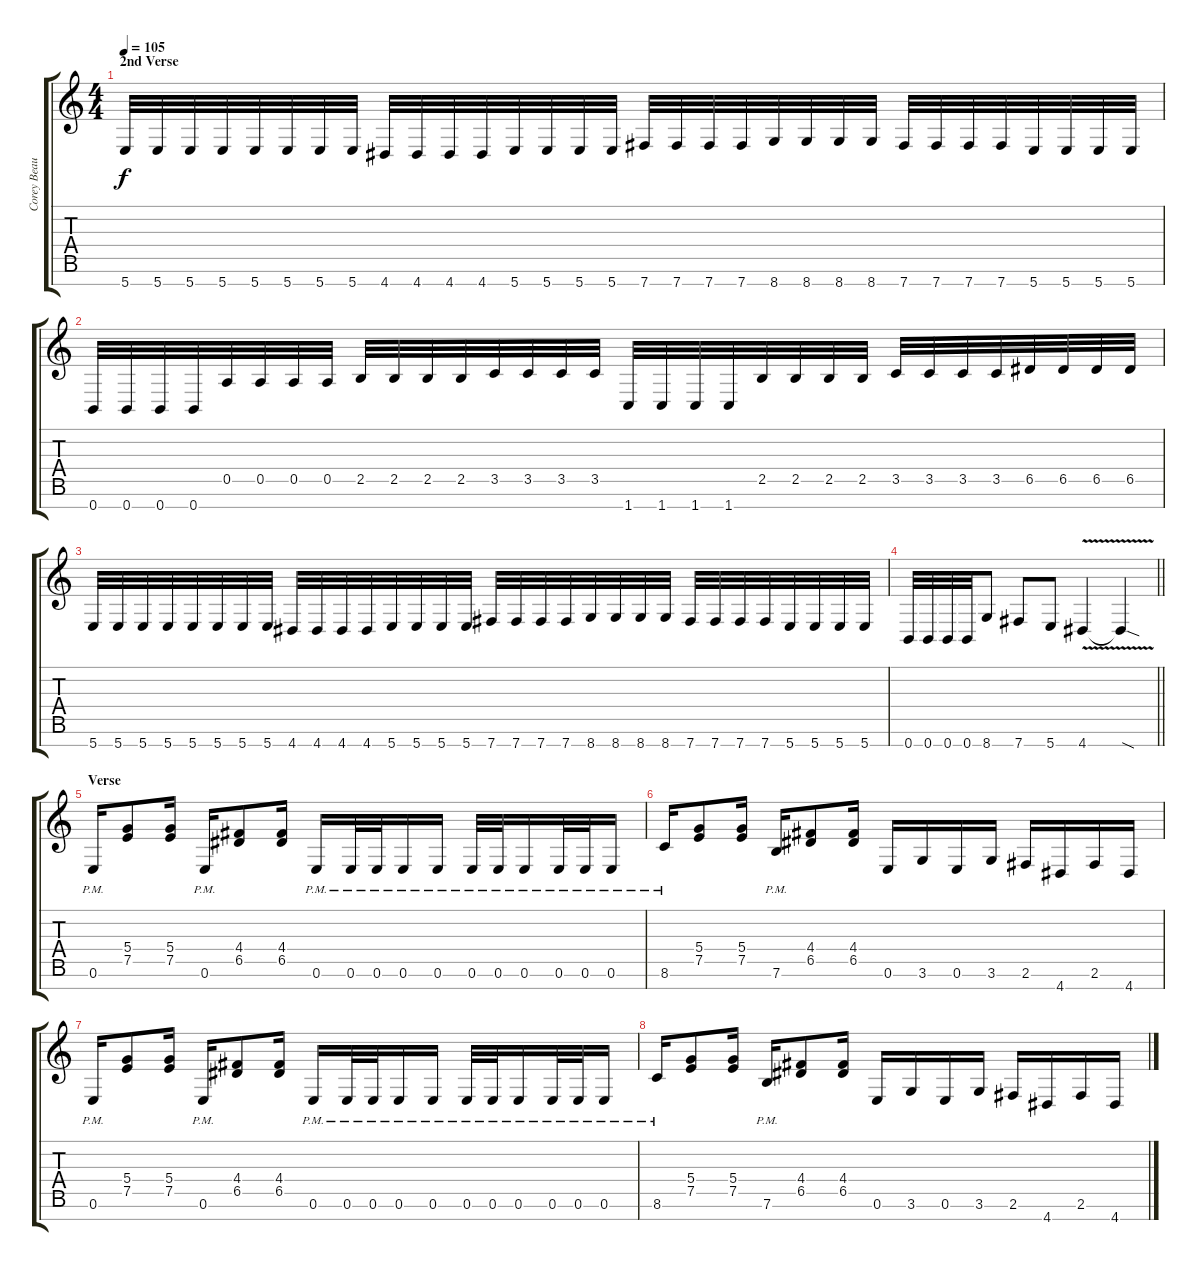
\track ("Corey Beaulieu" "Corey Beau") {instrument distortionguitar}
\staff {score tabs}
\tuning (E4 B3 G3 D3 A2 E2 B1) {hide}
\ts (4 4)
\section ("" "2nd Verse")
\tempo 105
\clef g2
\ks c
5.7.32{dy f} 5.7.32 5.7.32 5.7.32 5.7.32 5.7.32 5.7.32 5.7.32 4.7.32 4.7.32 4.7.32 4.7.32 5.7.32 5.7.32 5.7.32 5.7.32 7.7.32 7.7.32 7.7.32 7.7.32 8.7.32 8.7.32 8.7.32 8.7.32 7.7.32 7.7.32 7.7.32 7.7.32 5.7.32 5.7.32 5.7.32 5.7.32 |
0.7.32 0.7.32 0.7.32 0.7.32 0.5.32 0.5.32 0.5.32 0.5.32 2.5.32 2.5.32 2.5.32 2.5.32 3.5.32 3.5.32 3.5.32 3.5.32 1.7.32 1.7.32 1.7.32 1.7.32 2.5.32 2.5.32 2.5.32 2.5.32 3.5.32 3.5.32 3.5.32 3.5.32 6.5.32 6.5.32 6.5.32 6.5.32 |
5.7.32 5.7.32 5.7.32 5.7.32 5.7.32 5.7.32 5.7.32 5.7.32 4.7.32 4.7.32 4.7.32 4.7.32 5.7.32 5.7.32 5.7.32 5.7.32 7.7.32 7.7.32 7.7.32 7.7.32 8.7.32 8.7.32 8.7.32 8.7.32 7.7.32 7.7.32 7.7.32 7.7.32 5.7.32 5.7.32 5.7.32 5.7.32 |
\barLineRight lightlight
0.7.32 0.7.32 0.7.32 0.7.32 8.7.8 7.7.8 5.7.8 4.7{v}.4 4.7{v sod t}.4 |
\section ("" "Verse")
0.6{pm}.16 (5.4 7.5).8 (5.4 7.5).16 0.6{pm}.16 (4.4 6.5).8 (4.4 6.5).16 0.6{pm}.16 0.6{pm}.32 0.6{pm}.32 0.6{pm}.16 0.6{pm}.16 0.6{pm}.32 0.6{pm}.32 0.6{pm}.16 0.6{pm}.32 0.6{pm}.32 0.6{pm}.16 |
8.6{pm}.16 (5.4 7.5).8 (5.4 7.5).16 7.6{pm}.16 (4.4 6.5).8 (4.4 6.5).16 0.6.16 3.6.16 0.6.16 3.6.16 2.6.16 4.7.16 2.6.16 4.7.16 |
0.6{pm}.16 (5.4 7.5).8 (5.4 7.5).16 0.6{pm}.16 (4.4 6.5).8 (4.4 6.5).16 0.6{pm}.16 0.6{pm}.32 0.6{pm}.32 0.6{pm}.16 0.6{pm}.16 0.6{pm}.32 0.6{pm}.32 0.6{pm}.16 0.6{pm}.32 0.6{pm}.32 0.6{pm}.16 |
8.6{pm}.16 (5.4 7.5).8 (5.4 7.5).16 7.6{pm}.16 (4.4 6.5).8 (4.4 6.5).16 0.6.16 3.6.16 0.6.16 3.6.16 2.6.16 4.7.16 2.6.16 4.7.16
